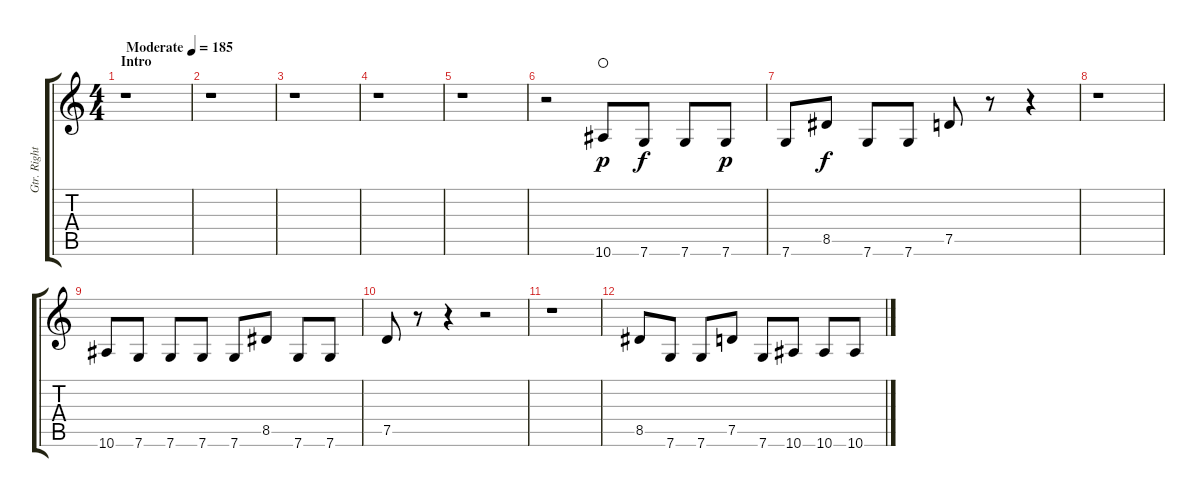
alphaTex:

\track ("Gtr. Right" "Gtr. Right") {instrument distortionguitar}
\staff {score tabs}
\tuning (D4 A3 F3 C3 G2 C2) {hide}
\ts (4 4)
\section ("" "Intro")
\tempo (185 "Moderate")
\clef g2
\ks c
r.1{dy p instrument distortionguitar} |
r.1 |
r.1 |
r.1 |
r.1 |
r.2 10.6.8{waho} 7.6.8{dy f} 7.6.8 7.6.8{dy p} |
7.6.8 8.5.8{dy f} 7.6.8 7.6.8 7.5.8 r.8 r.4 |
r.1 |
10.6.8 7.6.8 7.6.8 7.6.8 7.6.8 8.5.8 7.6.8 7.6.8 |
7.5.8 r.8 r.4 r.2 |
r.1 |
8.5.8 7.6.8 7.6.8 7.5.8 7.6.8 10.6.8 10.6.8 10.6.8
